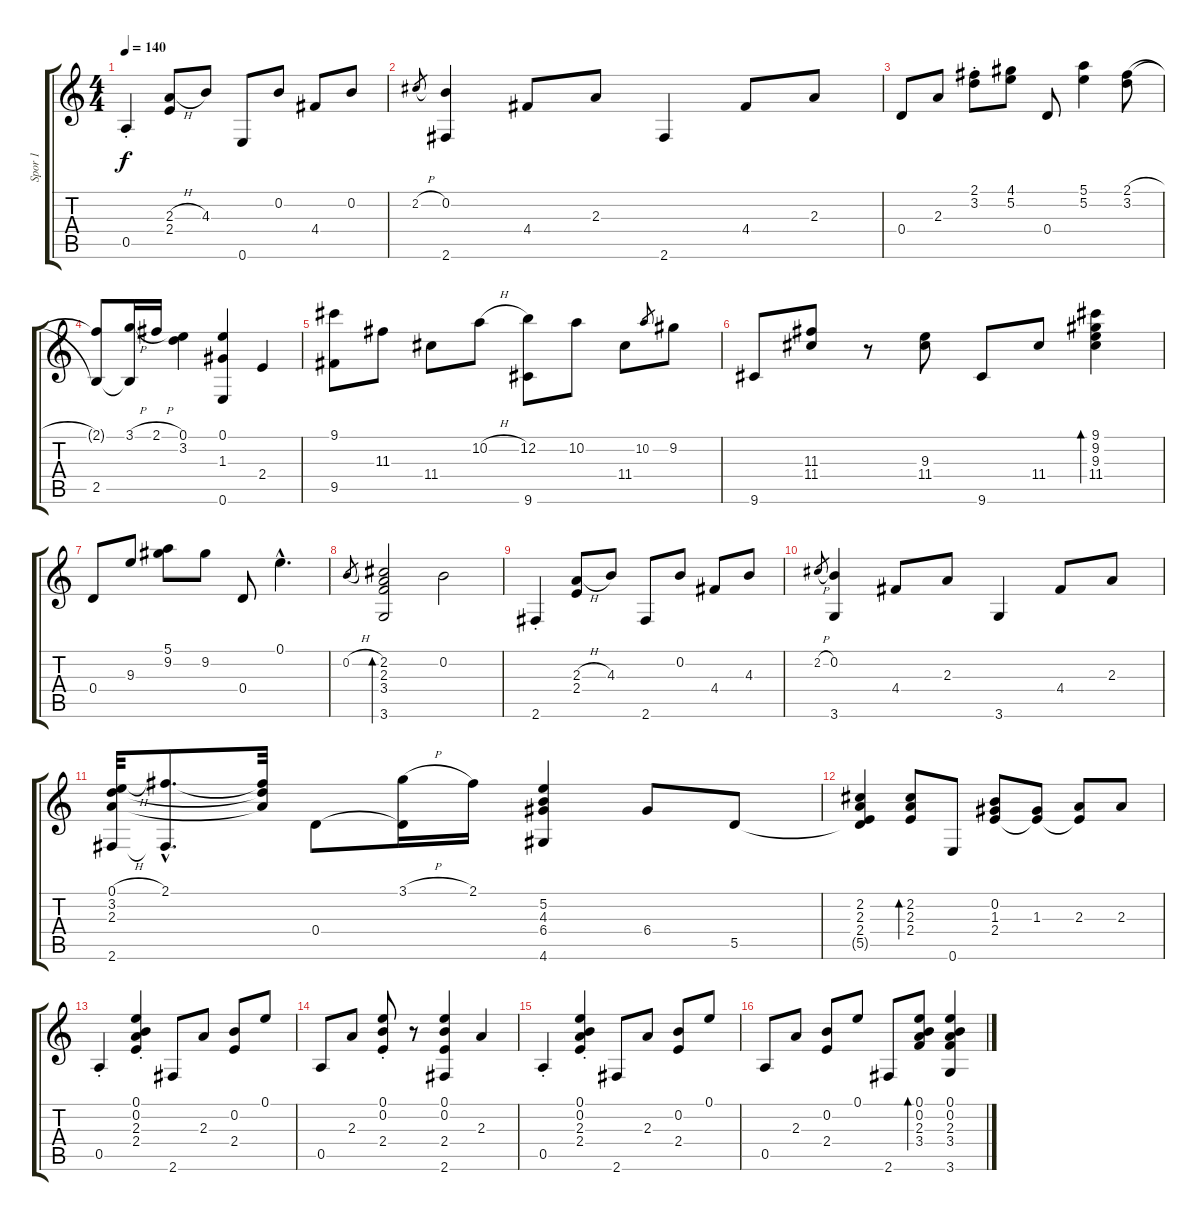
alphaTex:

\track ("Spor 1" "Spor 1") {instrument acousticguitarnylon}
\staff {score tabs}
\tuning (E4 B3 G3 D3 A2 E2) {hide}
\ts (4 4)
\tempo 140
\clef g2
\ks c
0.5{st}.4{dy f} (2.3{h} 2.4).8 4.3.8 0.6.8 0.2.8 4.4.8 0.2.8 |
2.2{h}.8{gr} (0.2 2.6).4 4.4.8 2.3.8 2.6.4 4.4.8 2.3.8 |
0.4.8 2.3.8 (2.1{st} 3.2{st}).8 (4.1 5.2).8 0.4.8 (5.1 5.2).4 (2.1{h} 3.2).8 |
(2.1{t} 2.5).8 (3.1{h} 2.5{t}).16 2.1{h}.16 (0.1 3.2).4 (0.1 1.3 0.6).4 2.4.4 |
(9.1 9.5).8 11.3.8 11.4.8 10.2{h}.8 (12.2 9.6).8 10.2.8 11.4.8 10.2.8{gr} 9.2.8 |
9.6.8 (11.3 11.4).8 r.8 (9.3 11.4).8 9.6.8 11.4.8 (9.1 9.2 9.3 11.4).4{bd 60} |
0.4.8 9.3.8 (5.1 9.2).8 9.2.8 0.4.8 0.1{hac}.4{d} |
0.2{h}.8{gr} (2.2 2.3 3.4 3.6).2{bd 120} 0.2.2 |
2.6{st}.4 (2.3{h} 2.4).8 4.3.8 2.6.8 0.2.8 4.4.8 4.3.8 |
2.2{h}.8{gr} (0.2 3.6).4 4.4.8 2.3.8 3.6.4 4.4.8 2.3.8 |
(0.1{h} 3.2 2.3 2.6).32 (2.1{hac} 2.6{hac t}).8{d} (2.1{t} 3.2{t} 2.3{t}).32 0.4.8 (3.1{h} 0.4{t}).16 2.1.16 (5.2 4.3 6.4 4.6).4 6.4.8 5.5.8 |
(2.2 2.3 2.4 5.5{t}).4 (2.2 2.3 2.4).8{bd 120} 0.6.8 (0.2 1.3 2.4).8 (1.3 2.4{t}).8 (2.3 2.4{t}).8 2.3.8 |
0.5{st}.4 (0.1{st} 0.2{st} 2.3{st} 2.4{st}).4 2.6.8 2.3.8 (0.2 2.4).8 0.1.8 |
0.5.8 2.3.8 (0.1{st} 0.2{st} 2.4{st}).8 r.8 (0.1 0.2 2.4 2.6).4 2.3.4 |
0.5{st}.4 (0.1{st} 0.2{st} 2.3{st} 2.4{st}).4 2.6.8 2.3.8 (0.2 2.4).8 0.1.8 |
0.5.8 2.3.8 (0.2 2.4).8 0.1.8 2.6.8 (0.1 0.2 2.3 3.4).8{bd 480} (0.1 0.2 2.3 3.4 3.6).4
